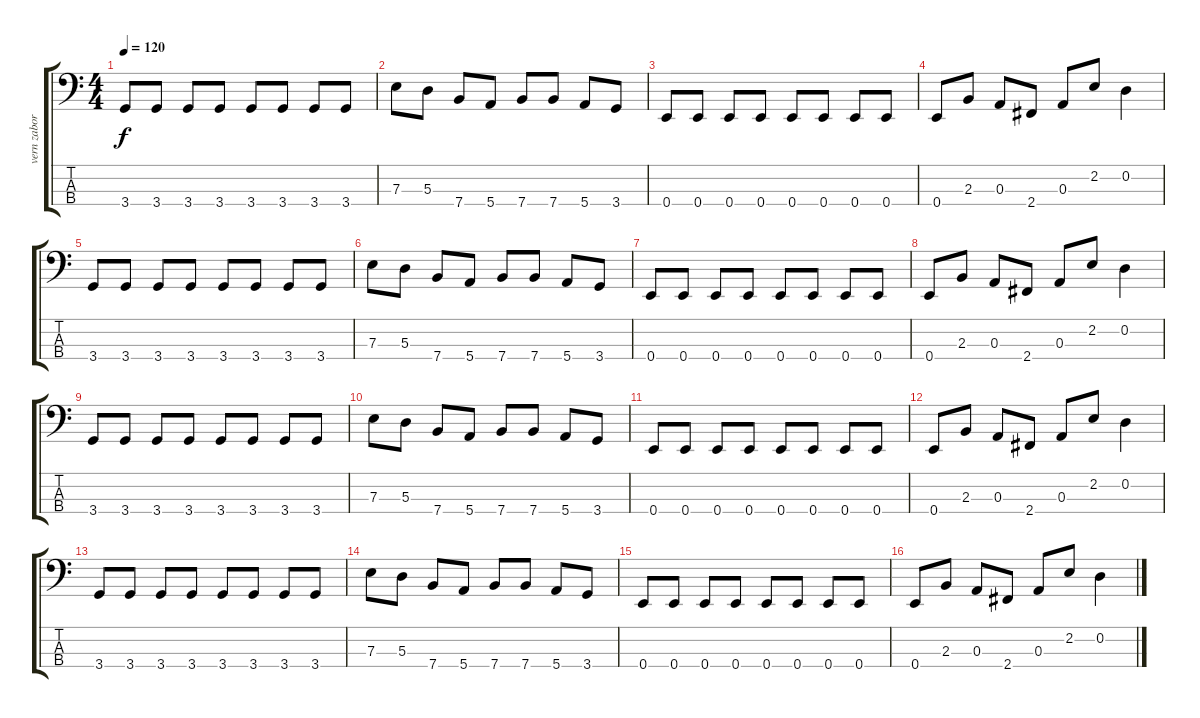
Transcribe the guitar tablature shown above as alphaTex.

\track ("vern zaborowski" "vern zabor") {instrument electricbassfinger}
\staff {score tabs}
\tuning (G2 D2 A1 E1) {hide}
\ts (4 4)
\tempo 120
\clef f4
\ks c
3.4.8{dy f} 3.4.8 3.4.8 3.4.8 3.4.8 3.4.8 3.4.8 3.4.8 |
7.3.8 5.3.8 7.4.8 5.4.8 7.4.8 7.4.8 5.4.8 3.4.8 |
0.4.8 0.4.8 0.4.8 0.4.8 0.4.8 0.4.8 0.4.8 0.4.8 |
0.4.8 2.3.8 0.3.8 2.4.8 0.3.8 2.2.8 0.2.4 |
3.4.8 3.4.8 3.4.8 3.4.8 3.4.8 3.4.8 3.4.8 3.4.8 |
7.3.8 5.3.8 7.4.8 5.4.8 7.4.8 7.4.8 5.4.8 3.4.8 |
0.4.8 0.4.8 0.4.8 0.4.8 0.4.8 0.4.8 0.4.8 0.4.8 |
0.4.8 2.3.8 0.3.8 2.4.8 0.3.8 2.2.8 0.2.4 |
3.4.8 3.4.8 3.4.8 3.4.8 3.4.8 3.4.8 3.4.8 3.4.8 |
7.3.8 5.3.8 7.4.8 5.4.8 7.4.8 7.4.8 5.4.8 3.4.8 |
0.4.8 0.4.8 0.4.8 0.4.8 0.4.8 0.4.8 0.4.8 0.4.8 |
0.4.8 2.3.8 0.3.8 2.4.8 0.3.8 2.2.8 0.2.4 |
3.4.8 3.4.8 3.4.8 3.4.8 3.4.8 3.4.8 3.4.8 3.4.8 |
7.3.8 5.3.8 7.4.8 5.4.8 7.4.8 7.4.8 5.4.8 3.4.8 |
0.4.8 0.4.8 0.4.8 0.4.8 0.4.8 0.4.8 0.4.8 0.4.8 |
0.4.8 2.3.8 0.3.8 2.4.8 0.3.8 2.2.8 0.2.4
